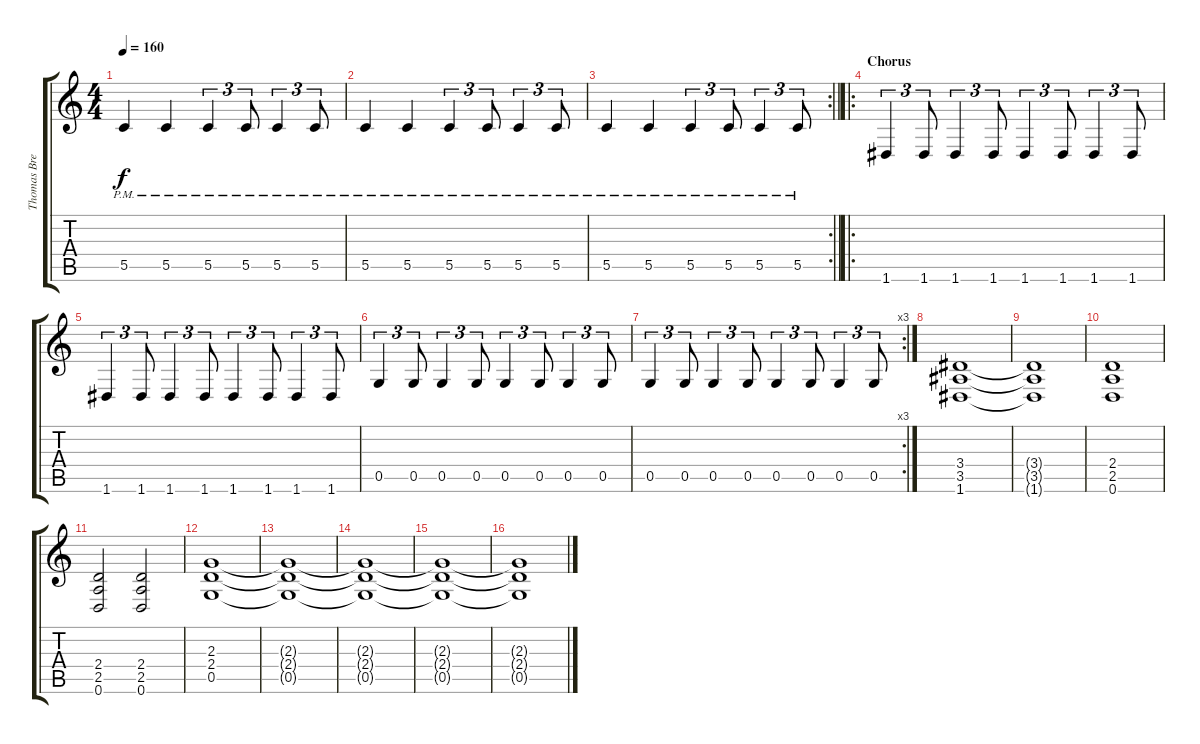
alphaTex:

\track ("Thomas Bredahl" "Thomas Bre") {instrument distortionguitar}
\staff {score tabs}
\tuning (D4 A3 F3 C3 G2 D2) {hide}
\ts (4 4)
\tempo 160
\clef g2
\ks c
5.5{pm}.4{dy f} 5.5{pm}.4 5.5{pm}.4{tu (3 2)} 5.5{pm}.8{tu (3 2)} 5.5{pm}.4{tu (3 2)} 5.5{pm}.8{tu (3 2)} |
5.5{pm}.4 5.5{pm}.4 5.5{pm}.4{tu (3 2)} 5.5{pm}.8{tu (3 2)} 5.5{pm}.4{tu (3 2)} 5.5{pm}.8{tu (3 2)} |
\rc 2
\barLineRight lightlight
5.5{pm}.4 5.5{pm}.4 5.5{pm}.4{tu (3 2)} 5.5{pm}.8{tu (3 2)} 5.5{pm}.4{tu (3 2)} 5.5{pm}.8{tu (3 2)} |
\ro
\section ("" "Chorus")
1.6.4{tu (3 2)} 1.6.8{tu (3 2)} 1.6.4{tu (3 2)} 1.6.8{tu (3 2)} 1.6.4{tu (3 2)} 1.6.8{tu (3 2)} 1.6.4{tu (3 2)} 1.6.8{tu (3 2)} |
1.6.4{tu (3 2)} 1.6.8{tu (3 2)} 1.6.4{tu (3 2)} 1.6.8{tu (3 2)} 1.6.4{tu (3 2)} 1.6.8{tu (3 2)} 1.6.4{tu (3 2)} 1.6.8{tu (3 2)} |
0.5.4{tu (3 2)} 0.5.8{tu (3 2)} 0.5.4{tu (3 2)} 0.5.8{tu (3 2)} 0.5.4{tu (3 2)} 0.5.8{tu (3 2)} 0.5.4{tu (3 2)} 0.5.8{tu (3 2)} |
\rc 3
0.5.4{tu (3 2)} 0.5.8{tu (3 2)} 0.5.4{tu (3 2)} 0.5.8{tu (3 2)} 0.5.4{tu (3 2)} 0.5.8{tu (3 2)} 0.5.4{tu (3 2)} 0.5.8{tu (3 2)} |
(3.4 3.5 1.6).1 |
(3.4{t} 3.5{t} 1.6{t}).1 |
(2.4 2.5 0.6).1 |
(2.4 2.5 0.6).2 (2.4 2.5 0.6).2 |
(2.3 2.4 0.5).1{volume 0} |
(2.3{t} 2.4{t} 0.5{t}).1 |
(2.3{t} 2.4{t} 0.5{t}).1 |
(2.3{t} 2.4{t} 0.5{t}).1 |
(2.3{t} 2.4{t} 0.5{t}).1
